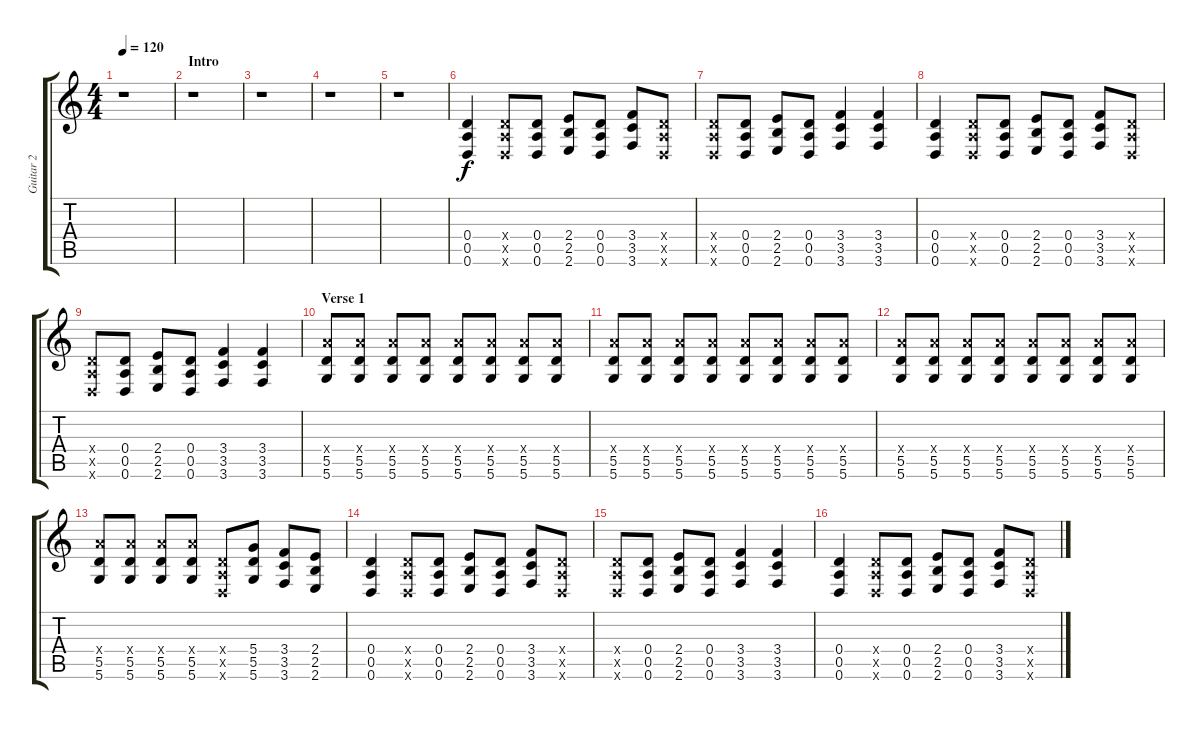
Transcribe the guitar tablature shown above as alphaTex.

\track ("Guitar 2" "Guitar 2") {instrument distortionguitar}
\staff {score tabs}
\tuning (E4 B3 G3 D3 A2 D2) {hide}
\ts (4 4)
\tempo 120
\clef g2
\ks c
r.1{dy f instrument distortionguitar} |
\section ("" "Intro")
r.1 |
r.1 |
r.1 |
r.1 |
(0.4 0.5 0.6).4 (0.4{x} 0.5{x} 0.6{x}).8 (0.4 0.5 0.6).8 (2.4 2.5 2.6).8 (0.4 0.5 0.6).8 (3.4 3.5 3.6).8 (0.4{x} 0.5{x} 0.6{x}).8 |
(0.4{x} 0.5{x} 0.6{x}).8 (0.4 0.5 0.6).8 (2.4 2.5 2.6).8 (0.4 0.5 0.6).8 (3.4 3.5 3.6).4 (3.4 3.5 3.6).4 |
(0.4 0.5 0.6).4 (0.4{x} 0.5{x} 0.6{x}).8 (0.4 0.5 0.6).8 (2.4 2.5 2.6).8 (0.4 0.5 0.6).8 (3.4 3.5 3.6).8 (0.4{x} 0.5{x} 0.6{x}).8 |
(0.4{x} 0.5{x} 0.6{x}).8 (0.4 0.5 0.6).8 (2.4 2.5 2.6).8 (0.4 0.5 0.6).8 (3.4 3.5 3.6).4 (3.4 3.5 3.6).4 |
\section ("" "Verse 1")
(7.4{x} 5.5 5.6).8 (7.4{x} 5.5 5.6).8 (7.4{x} 5.5 5.6).8 (7.4{x} 5.5 5.6).8 (7.4{x} 5.5 5.6).8 (7.4{x} 5.5 5.6).8 (7.4{x} 5.5 5.6).8 (7.4{x} 5.5 5.6).8 |
(7.4{x} 5.5 5.6).8 (7.4{x} 5.5 5.6).8 (7.4{x} 5.5 5.6).8 (7.4{x} 5.5 5.6).8 (7.4{x} 5.5 5.6).8 (7.4{x} 5.5 5.6).8 (7.4{x} 5.5 5.6).8 (7.4{x} 5.5 5.6).8 |
(7.4{x} 5.5 5.6).8 (7.4{x} 5.5 5.6).8 (7.4{x} 5.5 5.6).8 (7.4{x} 5.5 5.6).8 (7.4{x} 5.5 5.6).8 (7.4{x} 5.5 5.6).8 (7.4{x} 5.5 5.6).8 (7.4{x} 5.5 5.6).8 |
(7.4{x} 5.5 5.6).8 (7.4{x} 5.5 5.6).8 (7.4{x} 5.5 5.6).8 (7.4{x} 5.5 5.6).8 (0.4{x} 0.5{x} 0.6{x}).8 (5.4 5.5 5.6).8 (3.4 3.5 3.6).8 (2.4 2.5 2.6).8 |
(0.4 0.5 0.6).4 (0.4{x} 0.5{x} 0.6{x}).8 (0.4 0.5 0.6).8 (2.4 2.5 2.6).8 (0.4 0.5 0.6).8 (3.4 3.5 3.6).8 (0.4{x} 0.5{x} 0.6{x}).8 |
(0.4{x} 0.5{x} 0.6{x}).8 (0.4 0.5 0.6).8 (2.4 2.5 2.6).8 (0.4 0.5 0.6).8 (3.4 3.5 3.6).4 (3.4 3.5 3.6).4 |
(0.4 0.5 0.6).4 (0.4{x} 0.5{x} 0.6{x}).8 (0.4 0.5 0.6).8 (2.4 2.5 2.6).8 (0.4 0.5 0.6).8 (3.4 3.5 3.6).8 (0.4{x} 0.5{x} 0.6{x}).8
